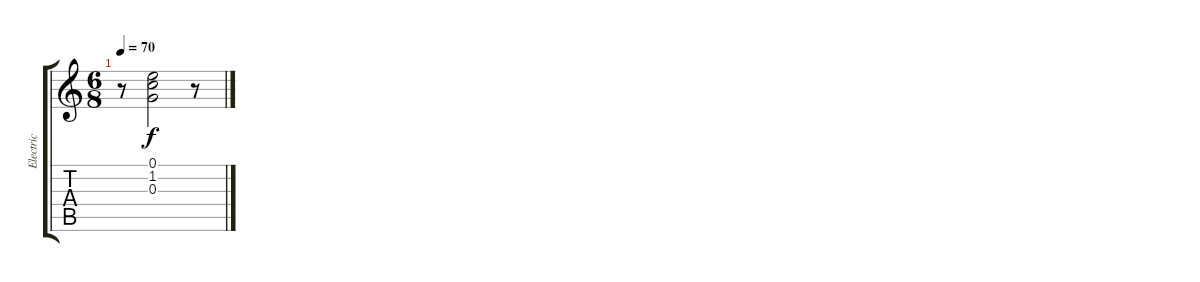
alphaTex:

\track ("Electric" "Electric") {instrument overdrivenguitar}
\staff {score tabs}
\tuning (E4 B3 G3 D3 A2 E2) {hide}
\ts (6 8)
\tempo 70
\clef g2
\ks c
r.8{dy f} (0.1 1.2 0.3).2 r.8
